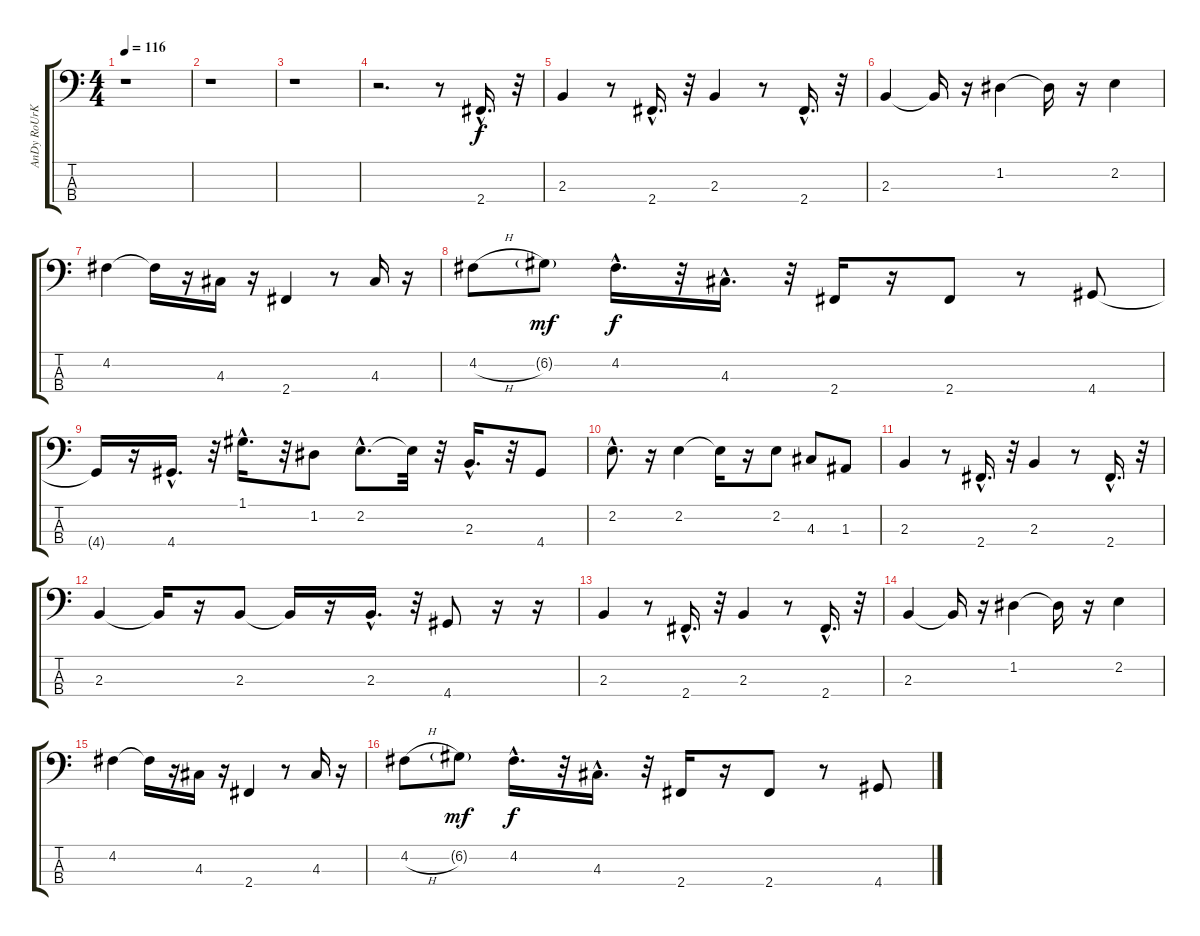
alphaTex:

\track ("AnDy RoUrKe" "AnDy RoUrK") {instrument electricbasspick}
\staff {score tabs}
\tuning (G2 D2 A1 E1) {hide}
\ts (4 4)
\tempo 116
\clef f4
\ks c
r.1{dy f instrument electricbasspick} |
r.1 |
r.1 |
r.2{d} r.8 2.4{hac}.16{d} r.32 |
2.3.4 r.8 2.4{hac}.16{d} r.32 2.3.4 r.8 2.4{hac}.16{d} r.32 |
2.3.4 2.3{t}.16 r.16 1.2.4 1.2{t}.16 r.16 2.2.4 |
4.2.4 4.2{t}.16 r.16 4.3.16 r.16 2.4.4 r.8 4.3.16 r.16 |
4.2{h}.8 6.2{g}.8{dy mf} 4.2{hac}.16{d dy f} r.32 4.3{hac}.16{d} r.32 2.4.16 r.16 2.4.8 r.8 4.4.8 |
4.4{t}.16 r.16 4.4{hac}.16{d} r.32 1.1{hac}.16{d} r.32 1.2.8 2.2{hac}.8{d} 2.2{t}.32 r.32 2.3{hac}.16{d} r.32 4.4.8 |
2.2{hac}.8{d} r.16 2.2.4 2.2{t}.16 r.16 2.2.8 4.3.8 1.3.8 |
2.3.4 r.8 2.4{hac}.16{d} r.32 2.3.4 r.8 2.4{hac}.16{d} r.32 |
2.3.4 2.3{t}.16 r.16 2.3.8 2.3{t}.16 r.16 2.3{hac}.16{d} r.32 4.4.8 r.16 r.16 |
2.3.4 r.8 2.4{hac}.16{d} r.32 2.3.4 r.8 2.4{hac}.16{d} r.32 |
2.3.4 2.3{t}.16 r.16 1.2.4 1.2{t}.16 r.16 2.2.4 |
4.2.4 4.2{t}.16 r.16 4.3.16 r.16 2.4.4 r.8 4.3.16 r.16 |
4.2{h}.8 6.2{g}.8{dy mf} 4.2{hac}.16{d dy f} r.32 4.3{hac}.16{d} r.32 2.4.16 r.16 2.4.8 r.8 4.4.8
